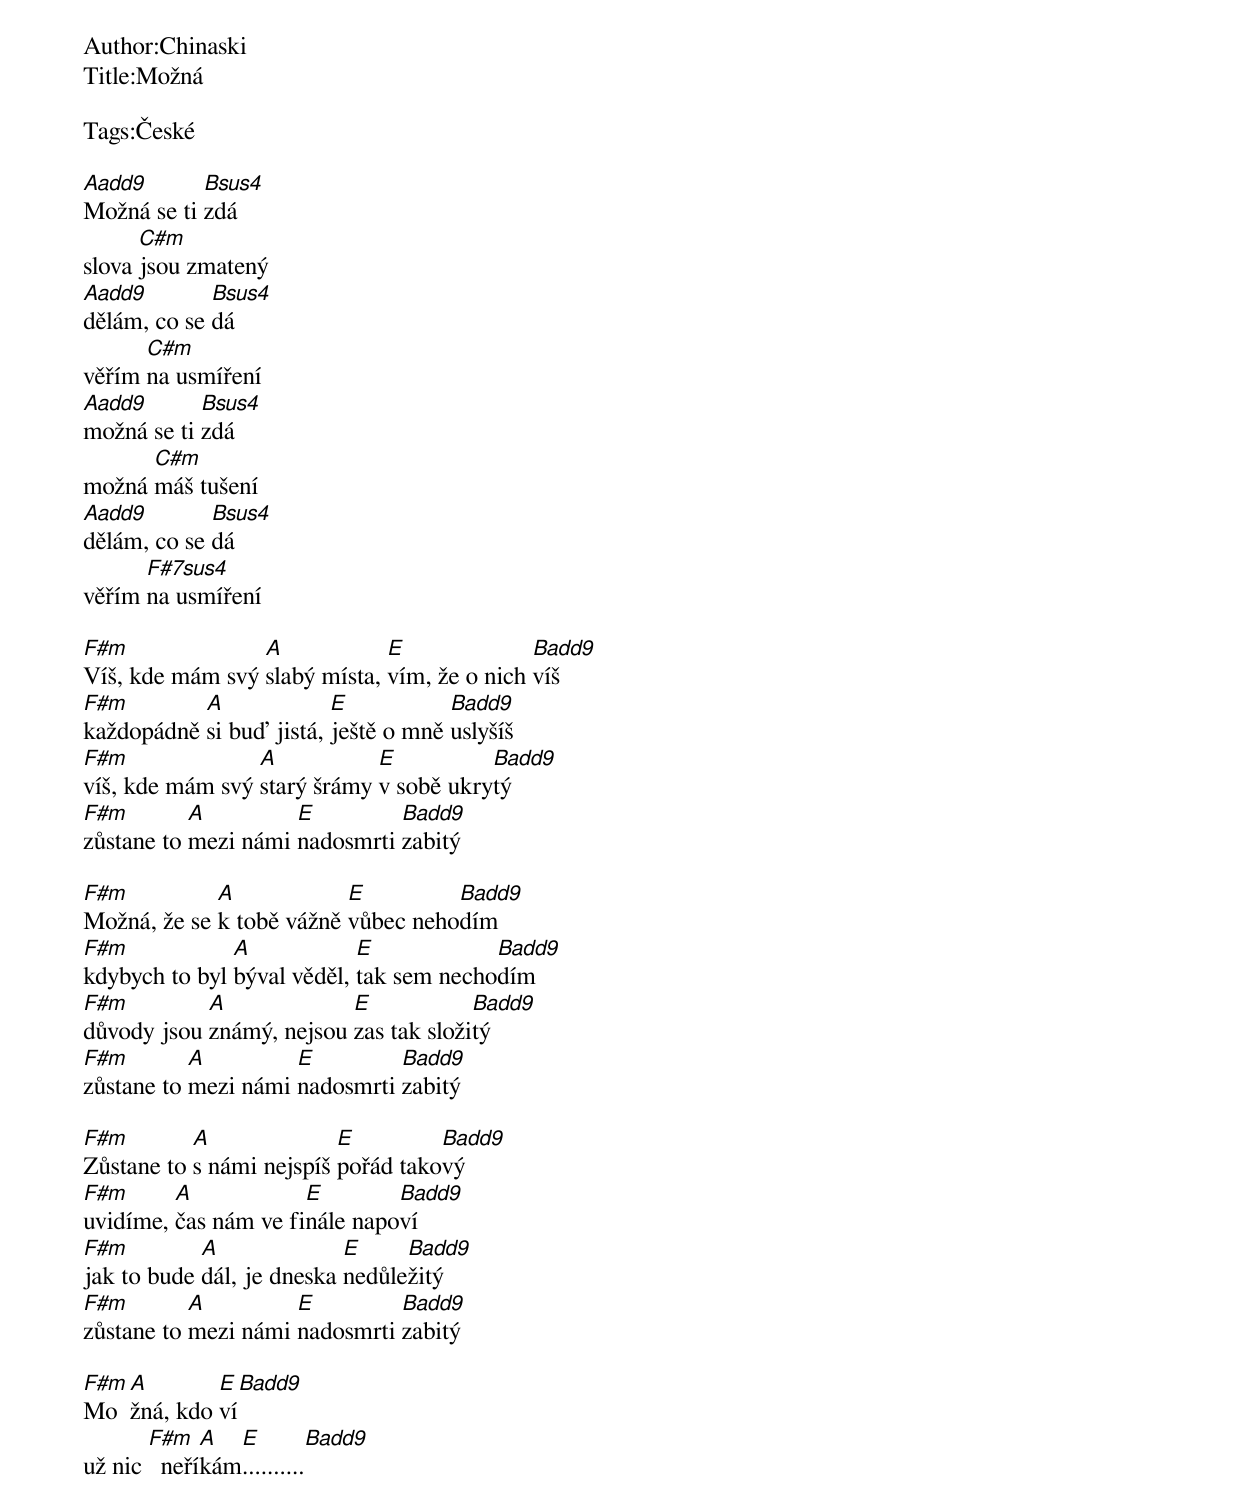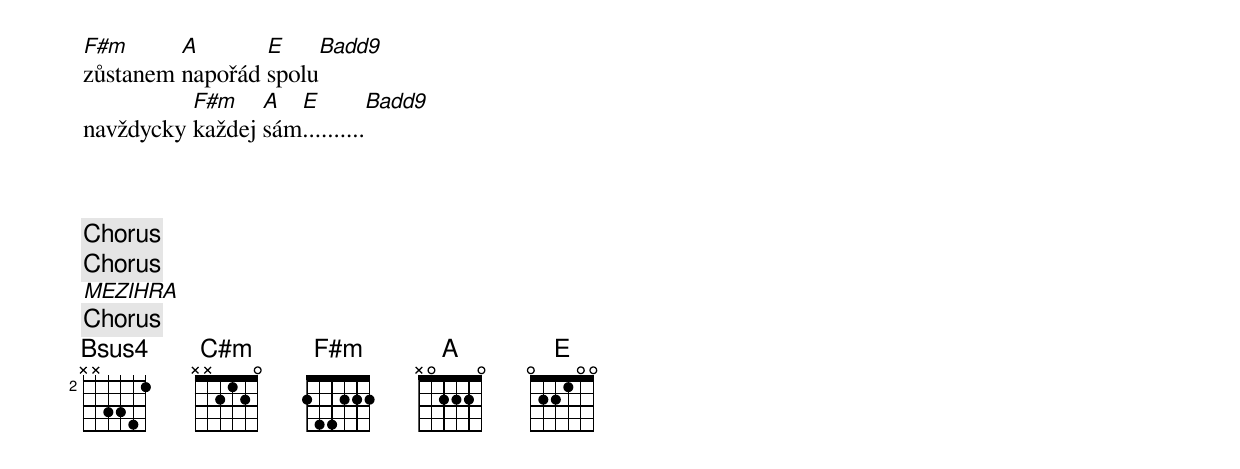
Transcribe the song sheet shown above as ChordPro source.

Author:Chinaski
Title:Možná

Tags:České

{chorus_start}
[Aadd9]Možná se ti [Bsus4]zdá
slova [C#m]jsou zmatený
[Aadd9]dělám, co se [Bsus4]dá
věřím [C#m]na usmíření
[Aadd9]možná se ti [Bsus4]zdá
možná [C#m]máš tušení
[Aadd9]dělám, co se [Bsus4]dá
věřím [F#7sus4]na usmíření
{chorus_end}

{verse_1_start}
[F#m]Víš, kde mám svý [A]slabý místa, [E]vím, že o nich [Badd9]víš
[F#m]každopádně [A]si buď jistá, [E]ještě o mně [Badd9]uslyšíš
[F#m]víš, kde mám svý [A]starý šrámy [E]v sobě ukry[Badd9]tý
[F#m]zůstane to [A]mezi námi [E]nadosmrti [Badd9]zabitý
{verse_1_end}

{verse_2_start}
[F#m]Možná, že se [A]k tobě vážně [E]vůbec neho[Badd9]dím
[F#m]kdybych to byl [A]býval věděl, [E]tak sem necho[Badd9]dím
[F#m]důvody jsou [A]známý, nejsou [E]zas tak složi[Badd9]tý
[F#m]zůstane to [A]mezi námi [E]nadosmrti [Badd9]zabitý
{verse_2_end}

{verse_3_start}
[F#m]Zůstane to [A]s námi nejspíš [E]pořád tako[Badd9]vý
[F#m]uvidíme, [A]čas nám ve fi[E]nále napo[Badd9]ví
[F#m]jak to bude [A]dál, je dneska [E]nedůle[Badd9]žitý
[F#m]zůstane to [A]mezi námi [E]nadosmrti [Badd9]zabitý
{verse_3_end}

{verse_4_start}
[F#m]Mo[A]žná, kdo [E]ví[Badd9]
už nic [F#m]  neří[A]kám[E]..........[Badd9]
[F#m]zůstanem [A]napořád [E]spolu[Badd9]
navždycky [F#m]každej [A]sám[E]..........[Badd9]
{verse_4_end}



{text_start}
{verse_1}
{chorus}
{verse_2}
{chorus}
[MEZIHRA]
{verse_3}
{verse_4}
{chorus}
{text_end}
